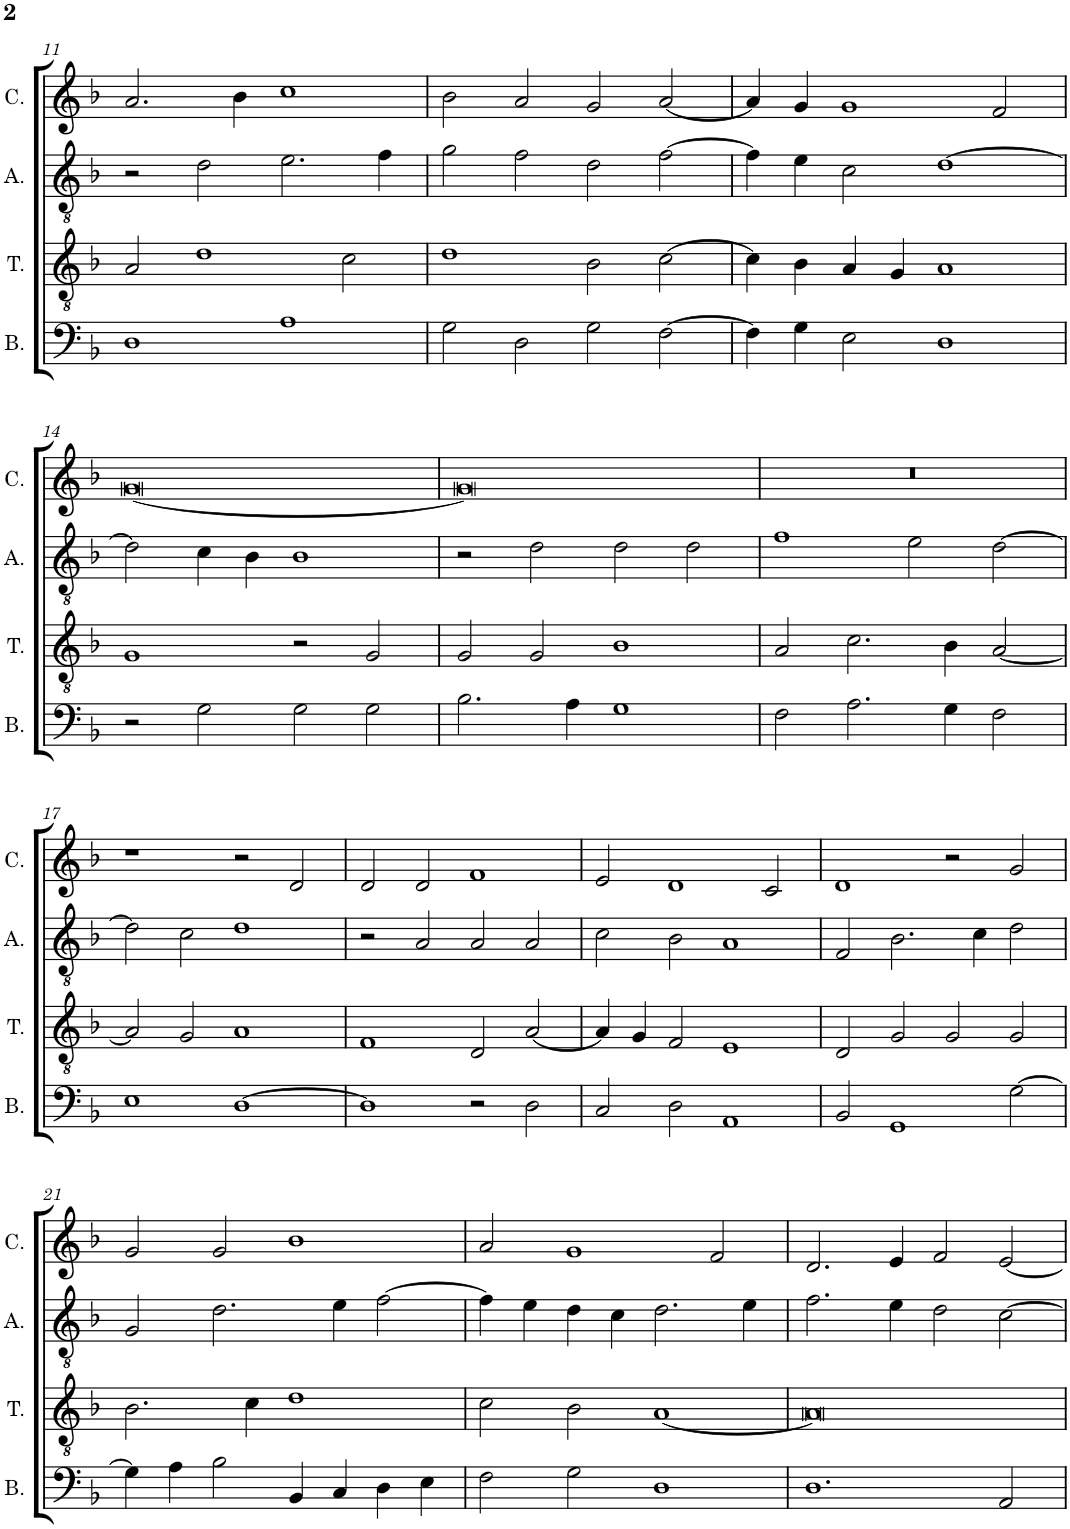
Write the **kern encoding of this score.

**kern	**kern	**kern	**kern
*part4	*part3	*part2	*part1
*staff4	*staff3	*staff2	*staff1
*I"Bassus	*I"Tenor	*I"Altus	*I"Cantus
*I'B.	*I'T.	*I'A.	*I'C.
!!LO:PB:g=z
*clefF4	*clefGv2	*clefGv2	*clefG2
*k[b-]	*k[b-]	*k[b-]	*k[b-]
*M2/1	*M2/1	*M2/1	*M2/1
=11	=11	=11	=11
1D	2A/	2r	2.a/
.	1d	2d\	.
.	.	.	4b-\
1A	.	2.e\	1cc
.	2c\	.	.
.	.	4f\	.
=12	=12	=12	=12
2G\	1d	2g\	2b-\
2D\	.	2f\	2a/
2G\	2B-\	2d\	2g/
[2F\	[2c\	[2f\	[2a/
=13	=13	=13	=13
4F\]	4c\]	4f\]	4a/]
4G\	4B-\	4e\	4g/
2E\	4A/	2c\	1g
.	4G/	.	.
1D	1A	[1d	.
.	.	.	2f/
!!LO:LB:g=z
=14	=14	=14	=14
2r	1G	2d\]	[0g
2G\	.	4c\	.
.	.	4B-\	.
2G\	2r	1B-	.
2G\	2G/	.	.
=15	=15	=15	=15
2.B-\	2G/	2r	0g]
.	2G/	2d\	.
4A\	.	.	.
1G	1B-	2d\	.
.	.	2d\	.
=16	=16	=16	=16
2F\	2A/	1f	0r
2.A\	2.c\	.	.
.	.	2e\	.
4G\	4B-\	.	.
2F\	[2A/	[2d\	.
!!LO:LB:g=z
=17	=17	=17	=17
1E	2A/]	2d\]	1r
.	2G/	2c\	.
[1D	1A	1d	2r
.	.	.	2d/
=18	=18	=18	=18
1D]	1F	2r	2d/
.	.	2A/	2d/
2r	2D/	2A/	1f
2D\	[2A/	2A/	.
=19	=19	=19	=19
2C/	4A/]	2c\	2e/
.	4G/	.	.
2D\	2F/	2B-\	1d
1AA	1E	1A	.
.	.	.	2c/
=20	=20	=20	=20
2BB-/	2D/	2F/	1d
1GG	2G/	2.B-\	.
.	2G/	.	2r
.	.	4c\	.
[2G\	2G/	2d\	2g/
!!LO:LB:g=z
=21	=21	=21	=21
4G\]	2.B-\	2G/	2g/
4A\	.	.	.
2B-\	.	2.d\	2g/
.	4c\	.	.
4BB-/	1d	.	1b-
4C/	.	4e\	.
4D\	.	[2f\	.
4E\	.	.	.
=22	=22	=22	=22
2F\	2c\	4f\]	2a/
.	.	4e\	.
2G\	2B-\	4d\	1g
.	.	4c\	.
1D	[1A	2.d\	.
.	.	.	2f/
.	.	4e\	.
=23	=23	=23	=23
1.D	0A]	2.f\	2.d/
.	.	4e\	4e/
.	.	2d\	2f/
2AA/	.	[2c\	[2e/
=	=	=	=
*-	*-	*-	*-
